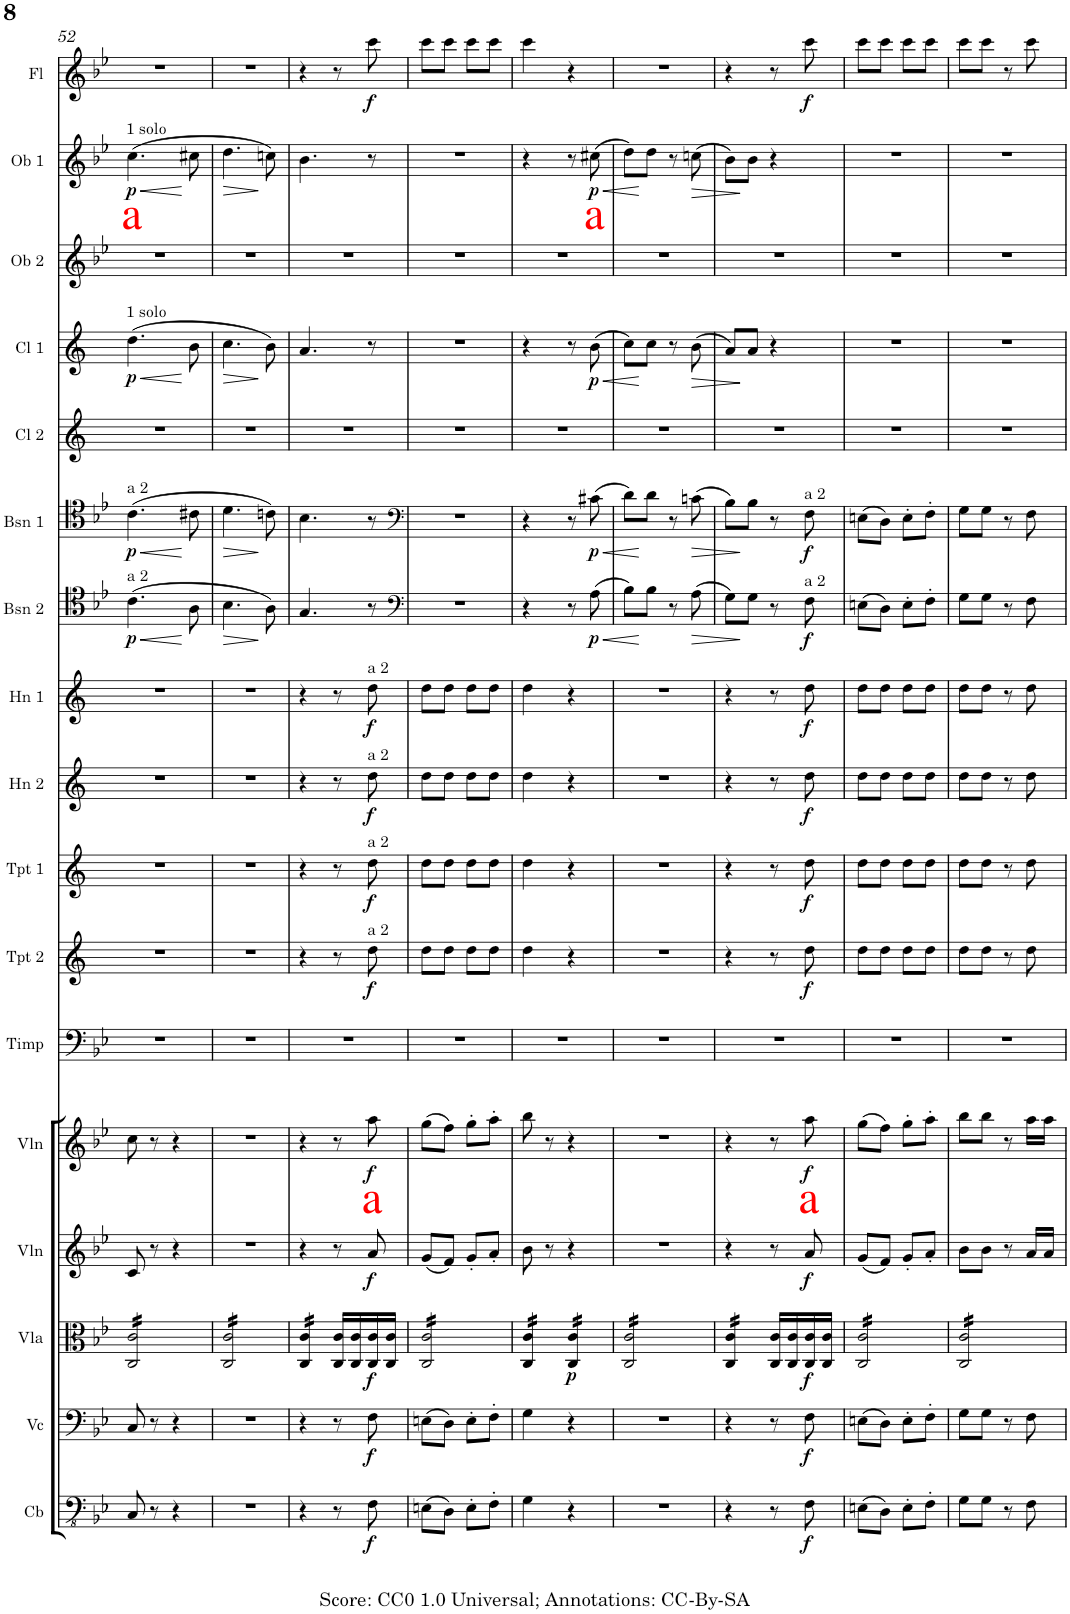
**kern	**dynam	**kern	**dynam	**kern	**dynam	**kern	**dynam	**kern	**text	**dynam	**kern	**kern	**dynam	**kern	**dynam	**kern	**dynam	**kern	**dynam	**kern	**dynam	**kern	**dynam	**kern	**kern	**dynam	**kern	**kern	**text	**dynam	**kern	**dynam
*part17	*part17	*part16	*part16	*part15	*part15	*part14	*part14	*part13	*part13	*part13	*part12	*part11	*part11	*part10	*part10	*part9	*part9	*part8	*part8	*part7	*part7	*part6	*part6	*part5	*part4	*part4	*part3	*part2	*part2	*part2	*part1	*part1
*staff17	*staff17	*staff16	*staff16	*staff15	*staff15	*staff14	*staff14	*staff13	*staff13	*staff13	*staff12	*staff11	*staff11	*staff10	*staff10	*staff9	*staff9	*staff8	*staff8	*staff7	*staff7	*staff6	*staff6	*staff5	*staff4	*staff4	*staff3	*staff2	*staff2	*staff2	*staff1	*staff1
*I"Contrabass	*	*I"Violoncello	*	*I"Viola	*	*I"Violin	*	*I"Violin	*	*	*I"Timpani	*I"Bb Trumpet 2	*	*I"Bb Trumpet 1	*	*I"Bb (basso) Horn 2	*	*I"Bb (basso) Horn 1	*	*I"Bassoon 2	*	*I"Bassoon 1	*	*I"Bb Clarinet 2	*I"Bb Clarinet 1	*	*I"Oboe 2	*I"Oboe 1	*	*	*I"Flute	*
*I'Cb	*	*I'Vc	*	*I'Vla	*	*I'Vln	*	*I'Vln	*	*	*I'Timp	*I'Tpt 2	*	*I'Tpt 1	*	*I'Hn 2	*	*I'Hn 1	*	*I'Bsn 2	*	*I'Bsn 1	*	*I'Cl 2	*I'Cl 1	*	*I'Ob 2	*I'Ob 1	*	*	*I'Fl	*
!!LO:PB:g=z
*clefFv4	*	*clefF4	*	*clefC3	*	*clefG2	*	*clefG2	*	*	*clefF4	*clefG2	*	*clefG2	*	*clefG2	*	*clefG2	*	*clefC4	*	*clefC4	*	*clefG2	*clefG2	*	*clefG2	*clefG2	*	*	*clefG2	*
*	*	*	*	*	*	*	*	*	*	*	*	*Trd1c2	*	*Trd1c2	*	*Trd8c14	*	*Trd8c14	*	*	*	*	*	*Trd1c2	*Trd1c2	*	*	*	*	*	*	*
*k[b-e-]	*	*k[b-e-]	*	*k[b-e-]	*	*k[b-e-]	*	*k[b-e-]	*	*	*k[b-e-]	*k[]	*	*k[]	*	*k[]	*	*k[]	*	*k[b-e-]	*	*k[b-e-]	*	*k[]	*k[]	*	*k[b-e-]	*k[b-e-]	*	*	*k[b-e-]	*
*M2/4	*	*M2/4	*	*M2/4	*	*M2/4	*	*M2/4	*	*	*M2/4	*M2/4	*	*M2/4	*	*M2/4	*	*M2/4	*	*M2/4	*	*M2/4	*	*M2/4	*M2/4	*	*M2/4	*M2/4	*	*	*M2/4	*
=52	=52	=52	=52	=52	=52	=52	=52	=52	=52	=52	=52	=52	=52	=52	=52	=52	=52	=52	=52	=52	=52	=52	=52	=52	=52	=52	=52	=52	=52	=52	=52	=52
!	!	!	!	!	!	!	!	!	!	!	!	!	!	!	!	!	!	!	!	!	!	!	!	!	!	!	!	!LO:TX:a:t=1 solo	!	!	!	!
!	!	!	!	!	!	!	!	!	!	!	!	!	!	!	!	!	!	!	!	!	!	!	!	!	!LO:TX:a:t=1 solo	!	!	!	!	!	!	!
!	!	!	!	!	!	!	!	!	!	!	!	!	!	!	!	!	!	!	!	!	!	!LO:TX:a:t=a 2	!	!	!	!	!	!	!	!	!	!
!	!	!	!	!	!	!	!	!	!	!	!	!	!	!	!	!	!	!	!	!LO:TX:a:t=a 2	!	!	!	!	!	!	!	!	!	!	!	!
!	!	!	!	!	!	!	!	!	!	!	!	!	!	!	!	!	!	!	!	!	!LO:HP:b	!	!LO:HP:b	!	!	!LO:HP:b	!	!	!LO:LY:b:color=#FF0000	!LO:HP:b	!	!
!	!	!	!	!	!	!	!	!	!	!	!	!	!	!	!	!	!	!	!	!	!LO:DY:n=1:b	!	!LO:DY:n=1:b	!	!	!LO:DY:n=1:b	!	!	!	!LO:DY:n=1:b	!	!
*	*	*	*	*tremolo	*	*	*	*	*	*	*	*	*	*	*	*	*	*	*	*	*	*	*	*	*	*	*	*	*	*	*	*
8CC/	.	8C/	.	16C/ 16c/LL	.	8c/	.	8cc\	.	.	2r	2r	.	2r	.	2r	.	2r	.	(4.c\	< p	(4.c\	< p	2r	(4.dd\	< p	2r	(4.cc\	a	< p	2r	.
.	.	.	.	16C/ 16c/	.	.	.	.	.	.	.	.	.	.	.	.	.	.	.	.	.	.	.	.	.	.	.	.	.	.	.	.
8r	.	8r	.	16C/ 16c/	.	8r	.	8r	.	.	.	.	.	.	.	.	.	.	.	.	.	.	.	.	.	.	.	.	.	.	.	.
.	.	.	.	16C/ 16c/	.	.	.	.	.	.	.	.	.	.	.	.	.	.	.	.	.	.	.	.	.	.	.	.	.	.	.	.
4r	.	4r	.	16C/ 16c/	.	4r	.	4r	.	.	.	.	.	.	.	.	.	.	.	.	.	.	.	.	.	.	.	.	.	.	.	.
.	.	.	.	16C/ 16c/	.	.	.	.	.	.	.	.	.	.	.	.	.	.	.	.	.	.	.	.	.	.	.	.	.	.	.	.
.	.	.	.	16C/ 16c/	.	.	.	.	.	.	.	.	.	.	.	.	.	.	.	8A\	[	8c#X\	[	.	8b\	[	.	8cc#X\	.	[	.	.
.	.	.	.	16C/ 16c/JJ	.	.	.	.	.	.	.	.	.	.	.	.	.	.	.	.	.	.	.	.	.	.	.	.	.	.	.	.
=53	=53	=53	=53	=53	=53	=53	=53	=53	=53	=53	=53	=53	=53	=53	=53	=53	=53	=53	=53	=53	=53	=53	=53	=53	=53	=53	=53	=53	=53	=53	=53	=53
!	!	!	!	!	!	!	!	!	!	!	!	!	!	!	!	!	!	!	!	!	!LO:HP:b	!	!LO:HP:b	!	!	!LO:HP:b	!	!	!	!LO:HP:b	!	!
2r	.	2r	.	16C/ 16c/LL	.	2r	.	2r	.	.	2r	2r	.	2r	.	2r	.	2r	.	4.B-\	>	4.d\	>	2r	4.cc\	>	2r	4.dd\	.	>	2r	.
.	.	.	.	16C/ 16c/	.	.	.	.	.	.	.	.	.	.	.	.	.	.	.	.	.	.	.	.	.	.	.	.	.	.	.	.
.	.	.	.	16C/ 16c/	.	.	.	.	.	.	.	.	.	.	.	.	.	.	.	.	.	.	.	.	.	.	.	.	.	.	.	.
.	.	.	.	16C/ 16c/	.	.	.	.	.	.	.	.	.	.	.	.	.	.	.	.	.	.	.	.	.	.	.	.	.	.	.	.
.	.	.	.	16C/ 16c/	.	.	.	.	.	.	.	.	.	.	.	.	.	.	.	.	.	.	.	.	.	.	.	.	.	.	.	.
.	.	.	.	16C/ 16c/	.	.	.	.	.	.	.	.	.	.	.	.	.	.	.	.	.	.	.	.	.	.	.	.	.	.	.	.
.	.	.	.	16C/ 16c/	.	.	.	.	.	.	.	.	.	.	.	.	.	.	.	8A\)	]	8cn\)	]	.	8b\)	]	.	8ccn\)	.	]	.	.
.	.	.	.	16C/ 16c/JJ	.	.	.	.	.	.	.	.	.	.	.	.	.	.	.	.	.	.	.	.	.	.	.	.	.	.	.	.
=54	=54	=54	=54	=54	=54	=54	=54	=54	=54	=54	=54	=54	=54	=54	=54	=54	=54	=54	=54	=54	=54	=54	=54	=54	=54	=54	=54	=54	=54	=54	=54	=54
4r	.	4r	.	16C/ 16c/LL	.	4r	.	4r	.	.	2r	4r	.	4r	.	4r	.	4r	.	4.G/	.	4.B-\	.	2r	4.a/	.	2r	4.b-\	.	.	4r	.
.	.	.	.	16C/ 16c/	.	.	.	.	.	.	.	.	.	.	.	.	.	.	.	.	.	.	.	.	.	.	.	.	.	.	.	.
.	.	.	.	16C/ 16c/	.	.	.	.	.	.	.	.	.	.	.	.	.	.	.	.	.	.	.	.	.	.	.	.	.	.	.	.
.	.	.	.	16C/ 16c/JJ	.	.	.	.	.	.	.	.	.	.	.	.	.	.	.	.	.	.	.	.	.	.	.	.	.	.	.	.
*	*	*	*	*Xtremolo	*	*	*	*	*	*	*	*	*	*	*	*	*	*	*	*	*	*	*	*	*	*	*	*	*	*	*	*
8r	.	8r	.	16C/ 16c/LL	.	8r	.	8r	.	.	.	8r	.	8r	.	8r	.	8r	.	.	.	.	.	.	.	.	.	.	.	.	8r	.
.	.	.	.	16C/ 16c/	.	.	.	.	.	.	.	.	.	.	.	.	.	.	.	.	.	.	.	.	.	.	.	.	.	.	.	.
!	!	!	!	!	!	!	!	!	!	!	!	!	!	!	!	!	!	!LO:TX:a:t=a 2	!	!	!	!	!	!	!	!	!	!	!	!	!	!
!	!	!	!	!	!	!	!	!	!	!	!	!	!	!	!	!LO:TX:a:t=a 2	!	!	!	!	!	!	!	!	!	!	!	!	!	!	!	!
!	!	!	!	!	!	!	!	!	!	!	!	!	!	!LO:TX:a:t=a 2	!	!	!	!	!	!	!	!	!	!	!	!	!	!	!	!	!	!
!	!	!	!	!	!	!	!	!	!	!	!	!LO:TX:a:t=a 2	!	!	!	!	!	!	!	!	!	!	!	!	!	!	!	!	!	!	!	!
!	!LO:DY:b	!	!LO:DY:b	!	!LO:DY:b	!	!LO:DY:b	!	!LO:LY:b:color=#FF0000	!LO:DY:b	!	!	!LO:DY:b	!	!LO:DY:b	!	!LO:DY:b	!	!LO:DY:b	!	!	!	!	!	!	!	!	!	!	!	!	!LO:DY:b
8FF\	f	8F\	f	16C/ 16c/	f	8a/	f	8aa\	a	f	.	8dd\	f	8dd\	f	8dd\	f	8dd\	f	8r	.	8r	.	.	8r	.	.	8r	.	.	8ccc\	f
.	.	.	.	16C/ 16c/JJ	.	.	.	.	.	.	.	.	.	.	.	.	.	.	.	.	.	.	.	.	.	.	.	.	.	.	.	.
=55	=55	=55	=55	=55	=55	=55	=55	=55	=55	=55	=55	=55	=55	=55	=55	=55	=55	=55	=55	=55	=55	=55	=55	=55	=55	=55	=55	=55	=55	=55	=55	=55
*	*	*	*	*	*	*	*	*	*	*	*	*	*	*	*	*	*	*	*	*clefF4	*	*clefF4	*	*	*	*	*	*	*	*	*	*
*	*	*	*	*tremolo	*	*	*	*	*	*	*	*	*	*	*	*	*	*	*	*	*	*	*	*	*	*	*	*	*	*	*	*
(8EEn\L	.	(8En\L	.	16C/ 16c/LL	.	(8g/L	.	(8gg\L	.	.	2r	8dd\L	.	8dd\L	.	8dd\L	.	8dd\L	.	2r	.	2r	.	2r	2r	.	2r	2r	.	.	8ccc\L	.
.	.	.	.	16C/ 16c/	.	.	.	.	.	.	.	.	.	.	.	.	.	.	.	.	.	.	.	.	.	.	.	.	.	.	.	.
8DD\J)	.	8D\J)	.	16C/ 16c/	.	8f/J)	.	8ff\J)	.	.	.	8dd\J	.	8dd\J	.	8dd\J	.	8dd\J	.	.	.	.	.	.	.	.	.	.	.	.	8ccc\J	.
.	.	.	.	16C/ 16c/	.	.	.	.	.	.	.	.	.	.	.	.	.	.	.	.	.	.	.	.	.	.	.	.	.	.	.	.
8EE'\L	.	8E'\L	.	16C/ 16c/	.	8g'/L	.	8gg'\L	.	.	.	8dd\L	.	8dd\L	.	8dd\L	.	8dd\L	.	.	.	.	.	.	.	.	.	.	.	.	8ccc\L	.
.	.	.	.	16C/ 16c/	.	.	.	.	.	.	.	.	.	.	.	.	.	.	.	.	.	.	.	.	.	.	.	.	.	.	.	.
8FF'\J	.	8F'\J	.	16C/ 16c/	.	8a'/J	.	8aa'\J	.	.	.	8dd\J	.	8dd\J	.	8dd\J	.	8dd\J	.	.	.	.	.	.	.	.	.	.	.	.	8ccc\J	.
.	.	.	.	16C/ 16c/JJ	.	.	.	.	.	.	.	.	.	.	.	.	.	.	.	.	.	.	.	.	.	.	.	.	.	.	.	.
=56	=56	=56	=56	=56	=56	=56	=56	=56	=56	=56	=56	=56	=56	=56	=56	=56	=56	=56	=56	=56	=56	=56	=56	=56	=56	=56	=56	=56	=56	=56	=56	=56
4GG\	.	4G\	.	16C/ 16c/LL	.	8b-\	.	8bb-\	.	.	2r	4dd\	.	4dd\	.	4dd\	.	4dd\	.	4r	.	4r	.	2r	4r	.	2r	4r	.	.	4ccc\	.
.	.	.	.	16C/ 16c/	.	.	.	.	.	.	.	.	.	.	.	.	.	.	.	.	.	.	.	.	.	.	.	.	.	.	.	.
.	.	.	.	16C/ 16c/	.	8r	.	8r	.	.	.	.	.	.	.	.	.	.	.	.	.	.	.	.	.	.	.	.	.	.	.	.
.	.	.	.	16C/ 16c/JJ	.	.	.	.	.	.	.	.	.	.	.	.	.	.	.	.	.	.	.	.	.	.	.	.	.	.	.	.
!	!	!	!	!	!LO:DY:b	!	!	!	!	!	!	!	!	!	!	!	!	!	!	!	!	!	!	!	!	!	!	!	!	!	!	!
4r	.	4r	.	16C/ 16c/LL	p	4r	.	4r	.	.	.	4r	.	4r	.	4r	.	4r	.	8r	.	8r	.	.	8r	.	.	8r	.	.	4r	.
.	.	.	.	16C/ 16c/	.	.	.	.	.	.	.	.	.	.	.	.	.	.	.	.	.	.	.	.	.	.	.	.	.	.	.	.
!	!	!	!	!	!	!	!	!	!	!	!	!	!	!	!	!	!	!	!	!	!LO:HP:b	!	!LO:HP:b	!	!	!LO:HP:b	!	!	!LO:LY:b:color=#FF0000	!LO:HP:b	!	!
!	!	!	!	!	!	!	!	!	!	!	!	!	!	!	!	!	!	!	!	!	!LO:DY:n=1:b	!	!LO:DY:n=1:b	!	!	!LO:DY:n=1:b	!	!	!	!LO:DY:n=1:b	!	!
.	.	.	.	16C/ 16c/	.	.	.	.	.	.	.	.	.	.	.	.	.	.	.	(8A\	< p	(8c#X\	< p	.	(8b\	< p	.	(8cc#X\	a	< p	.	.
.	.	.	.	16C/ 16c/JJ	.	.	.	.	.	.	.	.	.	.	.	.	.	.	.	.	.	.	.	.	.	.	.	.	.	.	.	.
=57	=57	=57	=57	=57	=57	=57	=57	=57	=57	=57	=57	=57	=57	=57	=57	=57	=57	=57	=57	=57	=57	=57	=57	=57	=57	=57	=57	=57	=57	=57	=57	=57
2r	.	2r	.	16C/ 16c/LL	.	2r	.	2r	.	.	2r	2r	.	2r	.	2r	.	2r	.	8B-\L)	.	8d\L)	.	2r	8cc\L)	.	2r	8dd\L)	.	.	2r	.
.	.	.	.	16C/ 16c/	.	.	.	.	.	.	.	.	.	.	.	.	.	.	.	.	.	.	.	.	.	.	.	.	.	.	.	.
.	.	.	.	16C/ 16c/	.	.	.	.	.	.	.	.	.	.	.	.	.	.	.	8B-\J	[	8d\J	[	.	8cc\J	[	.	8dd\J	.	[	.	.
.	.	.	.	16C/ 16c/	.	.	.	.	.	.	.	.	.	.	.	.	.	.	.	.	.	.	.	.	.	.	.	.	.	.	.	.
.	.	.	.	16C/ 16c/	.	.	.	.	.	.	.	.	.	.	.	.	.	.	.	8r	.	8r	.	.	8r	.	.	8r	.	.	.	.
.	.	.	.	16C/ 16c/	.	.	.	.	.	.	.	.	.	.	.	.	.	.	.	.	.	.	.	.	.	.	.	.	.	.	.	.
!	!	!	!	!	!	!	!	!	!	!	!	!	!	!	!	!	!	!	!	!	!LO:HP:b	!	!LO:HP:b	!	!	!LO:HP:b	!	!	!	!LO:HP:b	!	!
.	.	.	.	16C/ 16c/	.	.	.	.	.	.	.	.	.	.	.	.	.	.	.	(8A\	>	(8cn\	>	.	(8b\	>	.	(8ccn\	.	>	.	.
.	.	.	.	16C/ 16c/JJ	.	.	.	.	.	.	.	.	.	.	.	.	.	.	.	.	.	.	.	.	.	.	.	.	.	.	.	.
=58	=58	=58	=58	=58	=58	=58	=58	=58	=58	=58	=58	=58	=58	=58	=58	=58	=58	=58	=58	=58	=58	=58	=58	=58	=58	=58	=58	=58	=58	=58	=58	=58
4r	.	4r	.	16C/ 16c/LL	.	4r	.	4r	.	.	2r	4r	.	4r	.	4r	.	4r	.	8G\L)	.	8B-\L)	.	2r	8a/L)	.	2r	8b-\L)	.	.	4r	.
.	.	.	.	16C/ 16c/	.	.	.	.	.	.	.	.	.	.	.	.	.	.	.	.	.	.	.	.	.	.	.	.	.	.	.	.
.	.	.	.	16C/ 16c/	.	.	.	.	.	.	.	.	.	.	.	.	.	.	.	8G\J	]	8B-\J	]	.	8a/J	]	.	8b-\J	.	]	.	.
.	.	.	.	16C/ 16c/JJ	.	.	.	.	.	.	.	.	.	.	.	.	.	.	.	.	.	.	.	.	.	.	.	.	.	.	.	.
*	*	*	*	*Xtremolo	*	*	*	*	*	*	*	*	*	*	*	*	*	*	*	*	*	*	*	*	*	*	*	*	*	*	*	*
8r	.	8r	.	16C/ 16c/LL	.	8r	.	8r	.	.	.	8r	.	8r	.	8r	.	8r	.	8r	.	8r	.	.	4r	.	.	4r	.	.	8r	.
.	.	.	.	16C/ 16c/	.	.	.	.	.	.	.	.	.	.	.	.	.	.	.	.	.	.	.	.	.	.	.	.	.	.	.	.
!	!	!	!	!	!	!	!	!	!	!	!	!	!	!	!	!	!	!	!	!	!	!LO:TX:a:t=a 2	!	!	!	!	!	!	!	!	!	!
!	!	!	!	!	!	!	!	!	!	!	!	!	!	!	!	!	!	!	!	!LO:TX:a:t=a 2	!	!	!	!	!	!	!	!	!	!	!	!
!	!LO:DY:b	!	!LO:DY:b	!	!LO:DY:b	!	!LO:DY:b	!	!LO:LY:b:color=#FF0000	!LO:DY:b	!	!	!LO:DY:b	!	!LO:DY:b	!	!LO:DY:b	!	!LO:DY:b	!	!LO:DY:b	!	!LO:DY:b	!	!	!	!	!	!	!	!	!LO:DY:b
8FF\	f	8F\	f	16C/ 16c/	f	8a/	f	8aa\	a	f	.	8dd\	f	8dd\	f	8dd\	f	8dd\	f	8F\	f	8F\	f	.	.	.	.	.	.	.	8ccc\	f
.	.	.	.	16C/ 16c/JJ	.	.	.	.	.	.	.	.	.	.	.	.	.	.	.	.	.	.	.	.	.	.	.	.	.	.	.	.
=59	=59	=59	=59	=59	=59	=59	=59	=59	=59	=59	=59	=59	=59	=59	=59	=59	=59	=59	=59	=59	=59	=59	=59	=59	=59	=59	=59	=59	=59	=59	=59	=59
*	*	*	*	*tremolo	*	*	*	*	*	*	*	*	*	*	*	*	*	*	*	*	*	*	*	*	*	*	*	*	*	*	*	*
(8EEn\L	.	(8En\L	.	16C/ 16c/LL	.	(8g/L	.	(8gg\L	.	.	2r	8dd\L	.	8dd\L	.	8dd\L	.	8dd\L	.	(8En\L	.	(8En\L	.	2r	2r	.	2r	2r	.	.	8ccc\L	.
.	.	.	.	16C/ 16c/	.	.	.	.	.	.	.	.	.	.	.	.	.	.	.	.	.	.	.	.	.	.	.	.	.	.	.	.
8DD\J)	.	8D\J)	.	16C/ 16c/	.	8f/J)	.	8ff\J)	.	.	.	8dd\J	.	8dd\J	.	8dd\J	.	8dd\J	.	8D\J)	.	8D\J)	.	.	.	.	.	.	.	.	8ccc\J	.
.	.	.	.	16C/ 16c/	.	.	.	.	.	.	.	.	.	.	.	.	.	.	.	.	.	.	.	.	.	.	.	.	.	.	.	.
8EE'\L	.	8E'\L	.	16C/ 16c/	.	8g'/L	.	8gg'\L	.	.	.	8dd\L	.	8dd\L	.	8dd\L	.	8dd\L	.	8E'\L	.	8E'\L	.	.	.	.	.	.	.	.	8ccc\L	.
.	.	.	.	16C/ 16c/	.	.	.	.	.	.	.	.	.	.	.	.	.	.	.	.	.	.	.	.	.	.	.	.	.	.	.	.
8FF'\J	.	8F'\J	.	16C/ 16c/	.	8a'/J	.	8aa'\J	.	.	.	8dd\J	.	8dd\J	.	8dd\J	.	8dd\J	.	8F'\J	.	8F'\J	.	.	.	.	.	.	.	.	8ccc\J	.
.	.	.	.	16C/ 16c/JJ	.	.	.	.	.	.	.	.	.	.	.	.	.	.	.	.	.	.	.	.	.	.	.	.	.	.	.	.
=60	=60	=60	=60	=60	=60	=60	=60	=60	=60	=60	=60	=60	=60	=60	=60	=60	=60	=60	=60	=60	=60	=60	=60	=60	=60	=60	=60	=60	=60	=60	=60	=60
8GG\L	.	8G\L	.	16C/ 16c/LL	.	8b-\L	.	8bb-\L	.	.	2r	8dd\L	.	8dd\L	.	8dd\L	.	8dd\L	.	8G\L	.	8G\L	.	2r	2r	.	2r	2r	.	.	8ccc\L	.
.	.	.	.	16C/ 16c/	.	.	.	.	.	.	.	.	.	.	.	.	.	.	.	.	.	.	.	.	.	.	.	.	.	.	.	.
8GG\J	.	8G\J	.	16C/ 16c/	.	8b-\J	.	8bb-\J	.	.	.	8dd\J	.	8dd\J	.	8dd\J	.	8dd\J	.	8G\J	.	8G\J	.	.	.	.	.	.	.	.	8ccc\J	.
.	.	.	.	16C/ 16c/	.	.	.	.	.	.	.	.	.	.	.	.	.	.	.	.	.	.	.	.	.	.	.	.	.	.	.	.
8r	.	8r	.	16C/ 16c/	.	8r	.	8r	.	.	.	8r	.	8r	.	8r	.	8r	.	8r	.	8r	.	.	.	.	.	.	.	.	8r	.
.	.	.	.	16C/ 16c/	.	.	.	.	.	.	.	.	.	.	.	.	.	.	.	.	.	.	.	.	.	.	.	.	.	.	.	.
8FF\	.	8F\	.	16C/ 16c/	.	16a/LL	.	16aa\LL	.	.	.	8dd\	.	8dd\	.	8dd\	.	8dd\	.	8F\	.	8F\	.	.	.	.	.	.	.	.	8ccc\	.
.	.	.	.	16C/ 16c/JJ	.	16a/JJ	.	16aa\JJ	.	.	.	.	.	.	.	.	.	.	.	.	.	.	.	.	.	.	.	.	.	.	.	.
*	*	*	*	*Xtremolo	*	*	*	*	*	*	*	*	*	*	*	*	*	*	*	*	*	*	*	*	*	*	*	*	*	*	*	*
=	=	=	=	=	=	=	=	=	=	=	=	=	=	=	=	=	=	=	=	=	=	=	=	=	=	=	=	=	=	=	=	=
*-	*-	*-	*-	*-	*-	*-	*-	*-	*-	*-	*-	*-	*-	*-	*-	*-	*-	*-	*-	*-	*-	*-	*-	*-	*-	*-	*-	*-	*-	*-	*-	*-
